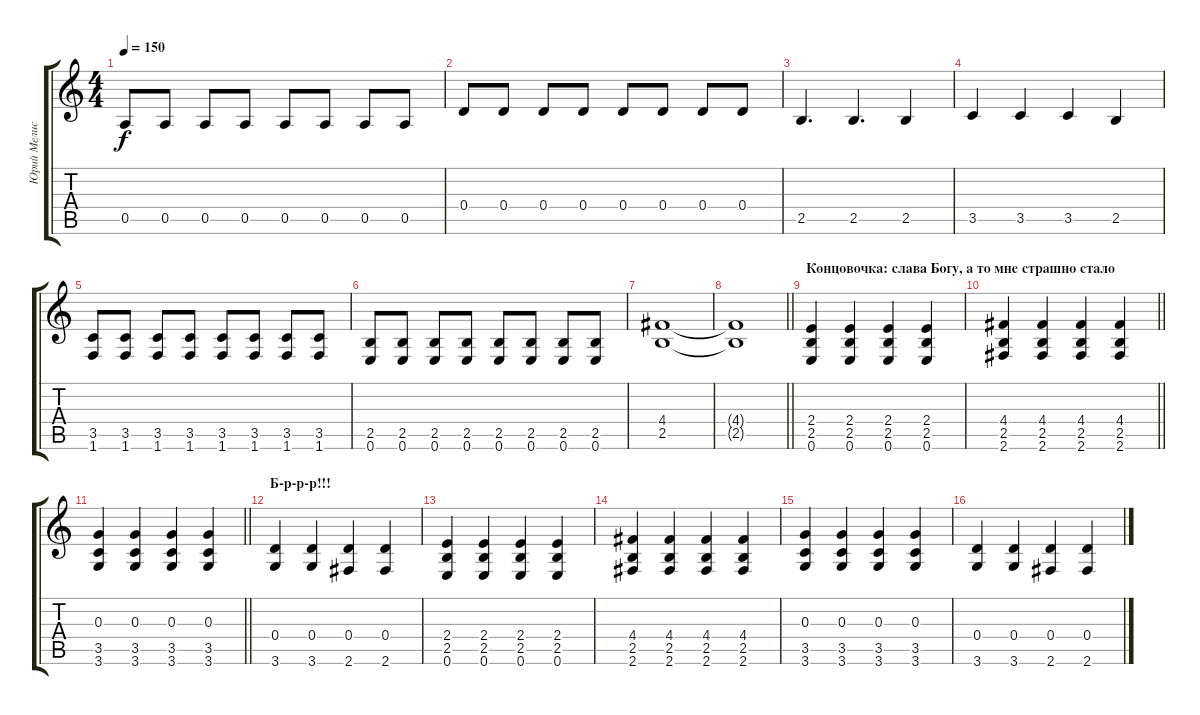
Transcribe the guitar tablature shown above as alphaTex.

\track ("Юрий Мелисов" "Юрий Мелис") {instrument overdrivenguitar}
\staff {score tabs}
\tuning (E4 B3 G3 D3 A2 E2) {hide}
\ts (4 4)
\tempo 150
\clef g2
\ks c
0.5.8{dy f} 0.5.8 0.5.8 0.5.8 0.5.8 0.5.8 0.5.8 0.5.8 |
0.4.8 0.4.8 0.4.8 0.4.8 0.4.8 0.4.8 0.4.8 0.4.8 |
2.5.4{d} 2.5.4{d} 2.5.4 |
3.5.4 3.5.4 3.5.4 2.5.4 |
(3.5 1.6).8 (3.5 1.6).8 (3.5 1.6).8 (3.5 1.6).8 (3.5 1.6).8 (3.5 1.6).8 (3.5 1.6).8 (3.5 1.6).8 |
(2.5 0.6).8 (2.5 0.6).8 (2.5 0.6).8 (2.5 0.6).8 (2.5 0.6).8 (2.5 0.6).8 (2.5 0.6).8 (2.5 0.6).8 |
(4.4 2.5).1 |
\barLineRight lightlight
(4.4{t} 2.5{t}).1 |
\section ("" "Концовочка: слава Богу, а то мне страшно стало")
(2.4 2.5 0.6).4 (2.4 2.5 0.6).4 (2.4 2.5 0.6).4 (2.4 2.5 0.6).4 |
\barLineRight lightlight
(4.4 2.5 2.6).4 (4.4 2.5 2.6).4 (4.4 2.5 2.6).4 (4.4 2.5 2.6).4 |
\section ("" "")
\barLineRight lightlight
(0.3 3.5 3.6).4 (0.3 3.5 3.6).4 (0.3 3.5 3.6).4 (0.3 3.5 3.6).4 |
\section ("" "Б-р-р-р!!!")
(0.4 3.6).4 (0.4 3.6).4 (0.4 2.6).4 (0.4 2.6).4 |
(2.4 2.5 0.6).4 (2.4 2.5 0.6).4 (2.4 2.5 0.6).4 (2.4 2.5 0.6).4 |
(4.4 2.5 2.6).4 (4.4 2.5 2.6).4 (4.4 2.5 2.6).4 (4.4 2.5 2.6).4 |
(0.3 3.5 3.6).4 (0.3 3.5 3.6).4 (0.3 3.5 3.6).4 (0.3 3.5 3.6).4 |
(0.4 3.6).4 (0.4 3.6).4 (0.4 2.6).4 (0.4 2.6).4
